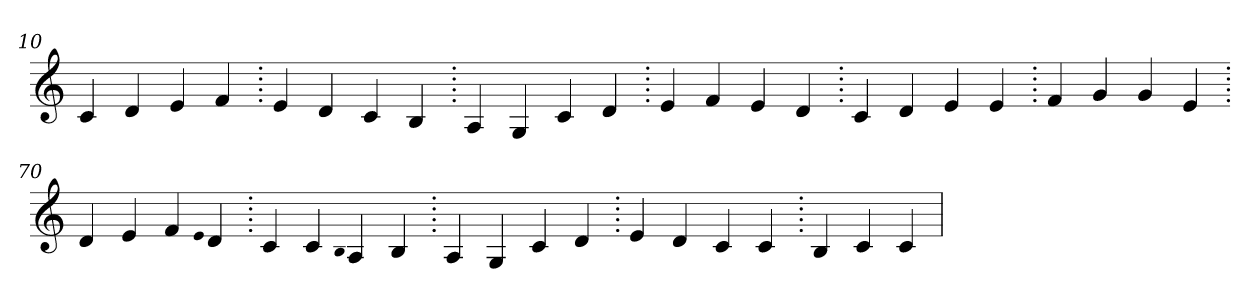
**kern
*part1
*staff1
*clefG2
=10.
4c
4d
4e
4f
=20.
4e
4d
4c
4B
=30.
4A
4G
4c
4d
=40.
4e
4f
4e
4d
=50.
4c
4d
4e
4e
=60.
4f
4g
4g
4e
=70.
4d
4e
4f
qqe
4d
=80.
4c
4c
qqB
4A
4B
=90.
4A
4G
4c
4d
=100.
4e
4d
4c
4c
=110.
4B
4c
4c
=
*-
